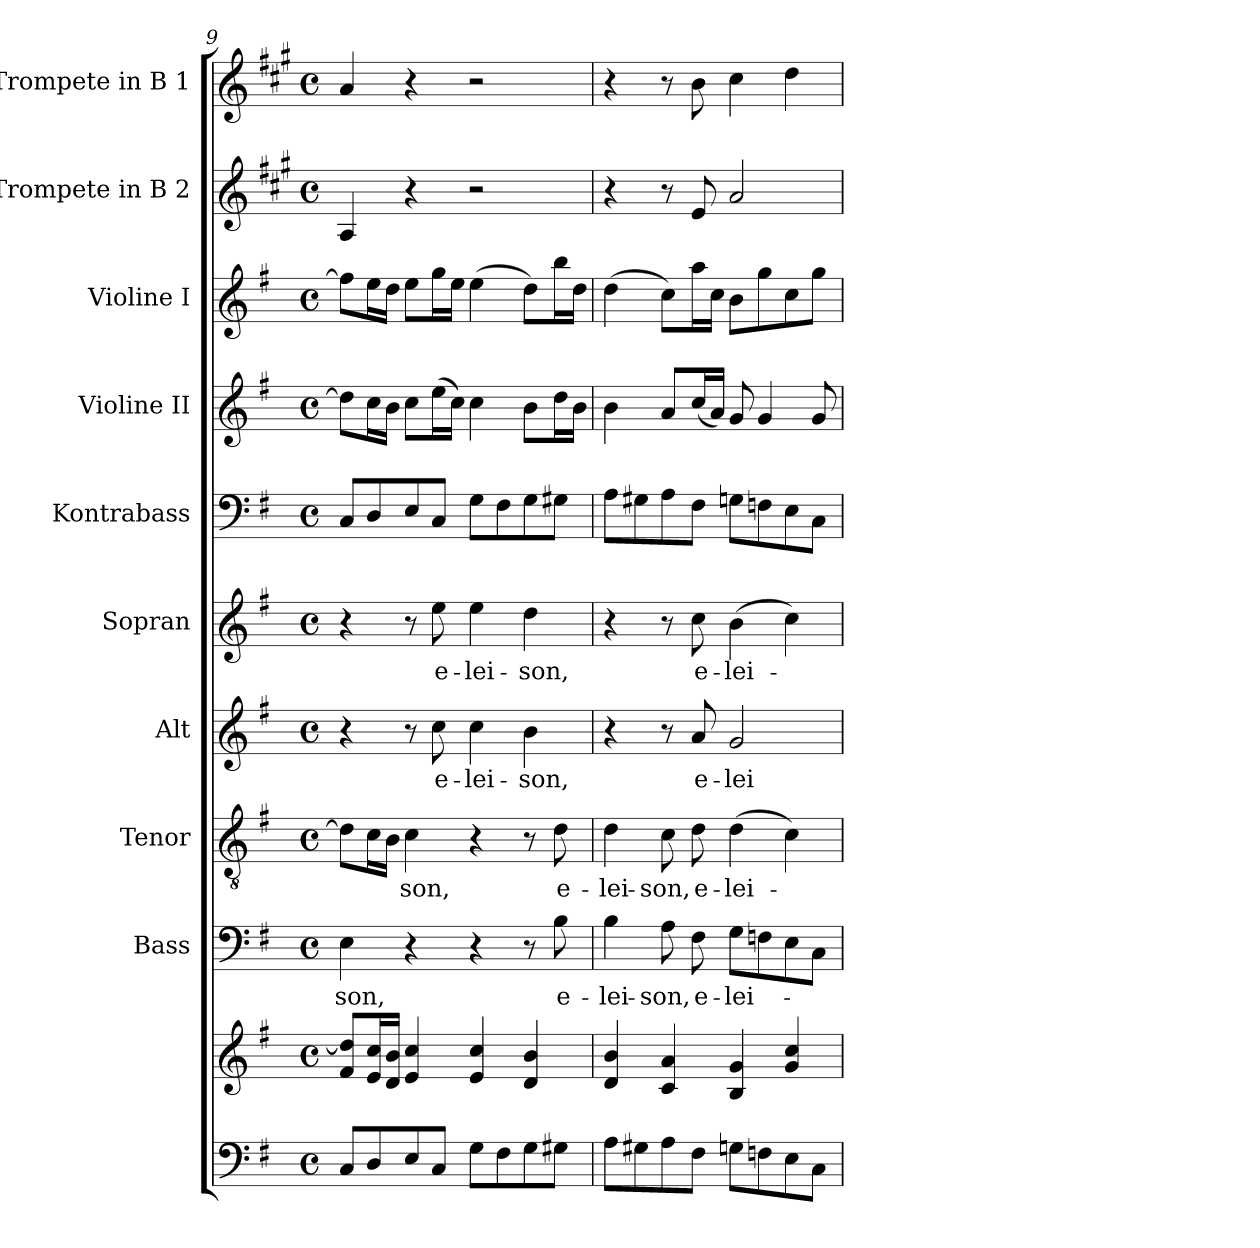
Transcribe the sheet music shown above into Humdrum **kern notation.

**kern	**kern	**kern	**text	**kern	**text	**kern	**text	**kern	**text	**kern	**kern	**kern	**kern	**kern
*part10	*part10	*part9	*part9	*part8	*part8	*part7	*part7	*part6	*part6	*part5	*part4	*part3	*part2	*part1
*staff11	*staff10	*staff9	*staff9	*staff8	*staff8	*staff7	*staff7	*staff6	*staff6	*staff5	*staff4	*staff3	*staff2	*staff1
*	*	*I"Bass	*	*I"Tenor	*	*I"Alt	*	*I"Sopran	*	*I"Kontrabass	*I"Violine II	*I"Violine I	*I"Trompete in B 2	*I"Trompete in B 1
*	*	*I'B.	*	*I'T.	*	*I'A.	*	*I'S.	*	*I'Kb.	*I'Vl. II	*I'Vl. I	*I'Tr. 2	*I'Tr. 1
!!LO:PB:g=z
*clefF4	*clefG2	*clefF4	*	*clefGv2	*	*clefG2	*	*clefG2	*	*clefF4	*clefG2	*clefG2	*clefG2	*clefG2
*	*	*	*	*	*	*	*	*	*	*ITrd7c12	*	*	*ITrd1c2	*ITrd1c2
*k[f#]	*k[f#]	*k[f#]	*	*k[f#]	*	*k[f#]	*	*k[f#]	*	*k[f#]	*k[f#]	*k[f#]	*k[f#]	*k[f#]
*G:	*G:	*G:	*	*G:	*	*G:	*	*G:	*	*G:	*G:	*G:	*G:	*G:
*M4/4	*M4/4	*M4/4	*	*M4/4	*	*M4/4	*	*M4/4	*	*M4/4	*M4/4	*M4/4	*M4/4	*M4/4
*met(c)	*met(c)	*met(c)	*	*met(c)	*	*met(c)	*	*met(c)	*	*met(c)	*met(c)	*met(c)	*met(c)	*met(c)
=9	=9	=9	=9	=9	=9	=9	=9	=9	=9	=9	=9	=9	=9	=9
!	!	!	!LO:LY:b	!	!	!	!	!	!	!	!	!	!	!
8C/L	8f#/ 8dd/]L	4E\	-son,	8d\L]	.	4r	.	4r	.	8CC/L	8dd\L]	8ffn\L]	4G/	4g/
8D/	16e/ 16cc/L	.	.	16c\L	.	.	.	.	.	8DD/	16cc\L	16ee\L	.	.
.	16d/ 16b/JJ	.	.	16B\JJ	.	.	.	.	.	.	16b\JJ	16dd\JJ	.	.
!	!	!	!	!	!LO:LY:b	!	!	!	!	!	!	!	!	!
8E/	4e/ 4cc/	4r	.	4c\	-son,	8r	.	8r	.	8EE/	8cc\L	8ee\L	4r	4r
!	!	!	!	!	!	!	!LO:LY:b	!	!LO:LY:b	!	!	!	!	!
8C/J	.	.	.	.	.	8cc\	e-	8ee\	e-	8CC/J	(>16ee\L	16gg\L	.	.
.	.	.	.	.	.	.	.	.	.	.	16cc\JJ)	16ee\JJ	.	.
!	!	!	!	!	!	!	!LO:LY:b	!	!LO:LY:b	!	!	!	!	!
8G\L	4e/ 4cc/	4r	.	4r	.	4cc\	-lei-	4ee\	-lei-	8GG\L	4cc\	(>4ee\	2r	2r
8F#\	.	.	.	.	.	.	.	.	.	8FF#\	.	.	.	.
!	!	!	!	!	!	!	!LO:LY:b	!	!LO:LY:b	!	!	!	!	!
8G\	4d/ 4b/	8r	.	8r	.	4b\	-son,	4dd\	-son,	8GG\	8b\L	8dd\L)	.	.
!	!	!	!LO:LY:b	!	!LO:LY:b	!	!	!	!	!	!	!	!	!
8G#X\J	.	8B\	e-	8d\	e-	.	.	.	.	8GG#X\J	16dd\L	16bb\L	.	.
.	.	.	.	.	.	.	.	.	.	.	16b\JJ	16dd\JJ	.	.
=10	=10	=10	=10	=10	=10	=10	=10	=10	=10	=10	=10	=10	=10	=10
!	!	!	!LO:LY:b	!	!LO:LY:b	!	!	!	!	!	!	!	!	!
8A\L	4d/ 4b/	4B\	-lei-	4d\	-lei-	4r	.	4r	.	8AA\L	4b\	(>4dd\	4r	4r
8G#X\	.	.	.	.	.	.	.	.	.	8GG#X\	.	.	.	.
!	!	!	!LO:LY:b	!	!LO:LY:b	!	!	!	!	!	!	!	!	!
8A\	4c/ 4a/	8A\	-son,	8c\	-son,	8r	.	8r	.	8AA\	8a/L	8cc\L)	8r	8r
!	!	!	!LO:LY:b	!	!LO:LY:b	!	!LO:LY:b	!	!LO:LY:b	!	!	!	!	!
8F#\J	.	8F#\	e-	8d\	e-	8a/	e-	8cc\	e-	8FF#\J	(<16cc/L	16aa\L	8d/	8a\
.	.	.	.	.	.	.	.	.	.	.	16a/JJ)	16cc\JJ	.	.
!	!	!	!LO:LY:b	!	!LO:LY:b	!	!LO:LY:b	!	!LO:LY:b	!	!	!	!	!
8Gn\L	4B/ 4g/	8G\L	-lei-	(>4d\	-lei-	2g/	-lei-	(>4b\	-lei-	8GGn\L	8g/	8b\L	2g/	4b\
8Fn\	.	8Fn\	.	.	.	.	.	.	.	8FFn\	4g/	8gg\	.	.
8E\	4g/ 4cc/	8E\	.	4c\)	.	.	.	4cc\)	.	8EE\	.	8cc\	.	4cc\
8C\J	.	8C\J	.	.	.	.	.	.	.	8CC\J	8g/	8gg\J	.	.
=	=	=	=	=	=	=	=	=	=	=	=	=	=	=
*-	*-	*-	*-	*-	*-	*-	*-	*-	*-	*-	*-	*-	*-	*-
